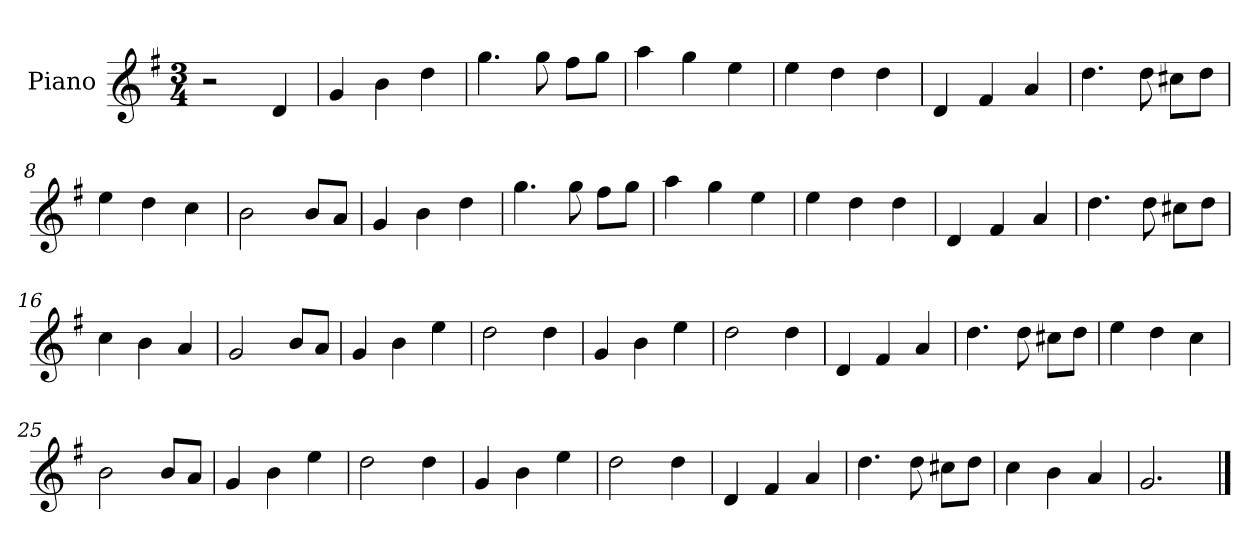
**kern
*part1
*staff1
*I"Piano
*I'Pno
*clefG2
*k[f#]
*M3/4
=1
2r
4d/
=2
4g/
4b\
4dd\
=3
4.gg\
8gg\
8ff#\L
8gg\J
=4
4aa\
4gg\
4ee\
=5
4ee\
4dd\
4dd\
=6
4d/
4f#/
4a/
=7
4.dd\
8dd\
8cc#X\L
8dd\J
=8
4ee\
4dd\
4cc\
=9
2b\
8b/L
8a/J
=10
4g/
4b\
4dd\
=11
4.gg\
8gg\
8ff#\L
8gg\J
=12
4aa\
4gg\
4ee\
=13
4ee\
4dd\
4dd\
=14
4d/
4f#/
4a/
=15
4.dd\
8dd\
8cc#X\L
8dd\J
=16
4cc\
4b\
4a/
=17
2g/
8b/L
8a/J
=18
4g/
4b\
4ee\
=19
2dd\
4dd\
=20
4g/
4b\
4ee\
=21
2dd\
4dd\
=22
4d/
4f#/
4a/
=23
4.dd\
8dd\
8cc#X\L
8dd\J
=24
4ee\
4dd\
4cc\
=25
2b\
8b/L
8a/J
=26
4g/
4b\
4ee\
=27
2dd\
4dd\
=28
4g/
4b\
4ee\
=29
2dd\
4dd\
=30
4d/
4f#/
4a/
=31
4.dd\
8dd\
8cc#X\L
8dd\J
=32
4cc\
4b\
4a/
=33
2.g/
==
*-
